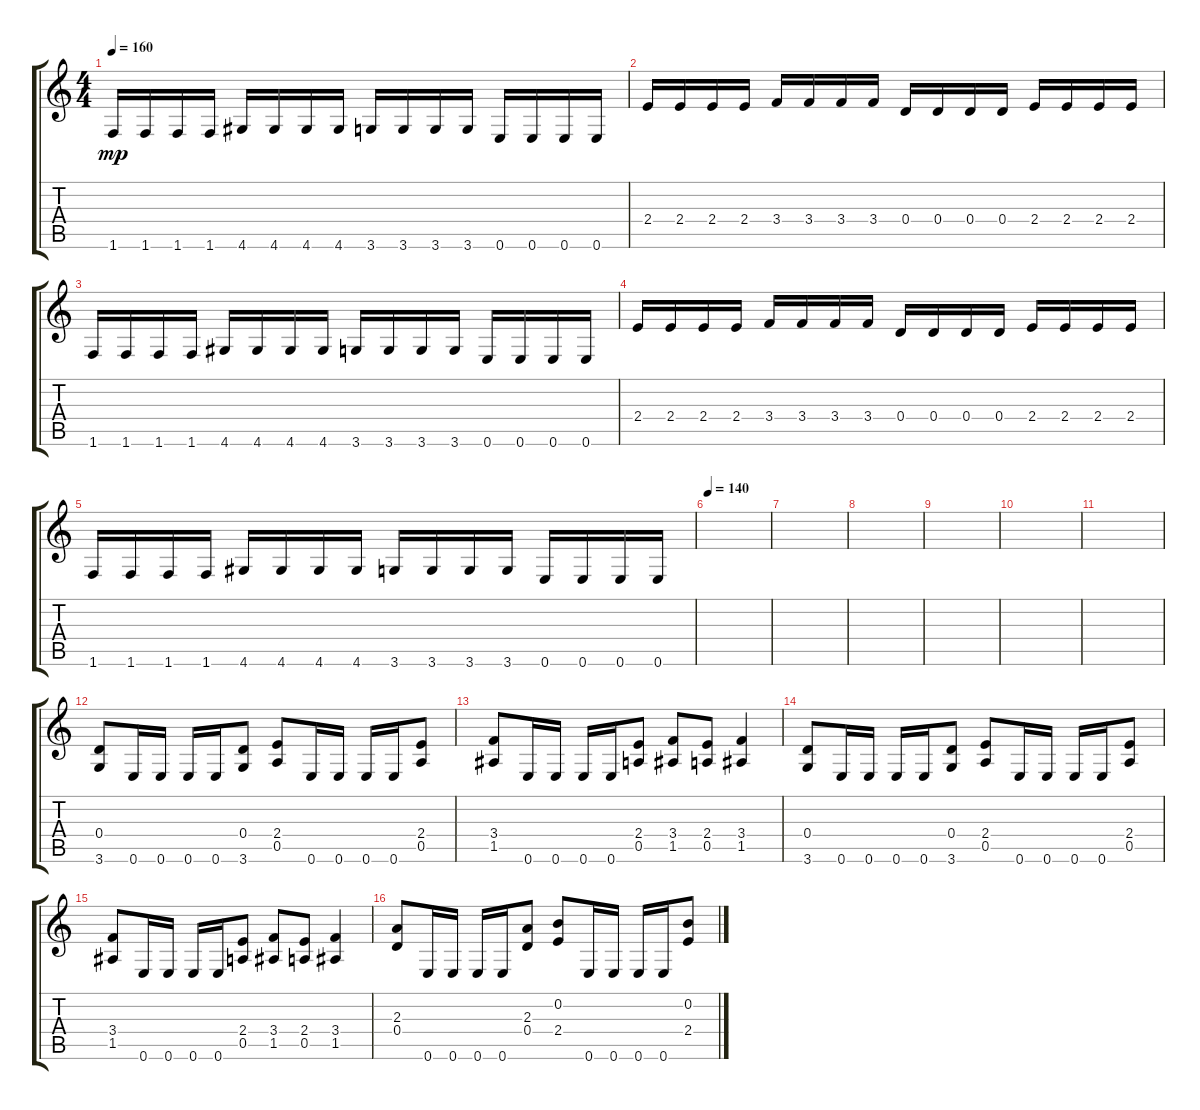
\track "" {instrument distortionguitar}
\staff {score tabs}
\tuning (E4 B3 G3 D3 A2 E2) {hide}
\ts (4 4)
\tempo 160
\clef g2
\ks c
1.6.16{dy mp} 1.6.16 1.6.16 1.6.16 4.6.16 4.6.16 4.6.16 4.6.16 3.6.16 3.6.16 3.6.16 3.6.16 0.6.16 0.6.16 0.6.16 0.6.16 |
2.4.16 2.4.16 2.4.16 2.4.16 3.4.16 3.4.16 3.4.16 3.4.16 0.4.16 0.4.16 0.4.16 0.4.16 2.4.16 2.4.16 2.4.16 2.4.16 |
1.6.16 1.6.16 1.6.16 1.6.16 4.6.16 4.6.16 4.6.16 4.6.16 3.6.16 3.6.16 3.6.16 3.6.16 0.6.16 0.6.16 0.6.16 0.6.16 |
2.4.16 2.4.16 2.4.16 2.4.16 3.4.16 3.4.16 3.4.16 3.4.16 0.4.16 0.4.16 0.4.16 0.4.16 2.4.16 2.4.16 2.4.16 2.4.16 |
1.6.16 1.6.16 1.6.16 1.6.16 4.6.16 4.6.16 4.6.16 4.6.16 3.6.16 3.6.16 3.6.16 3.6.16 0.6.16 0.6.16 0.6.16 0.6.16 |
\tempo 140
|
|
|
|
|
|
(0.4 3.6).8 0.6.16 0.6.16 0.6.16 0.6.16 (0.4 3.6).8 (2.4 0.5).8 0.6.16 0.6.16 0.6.16 0.6.16 (2.4 0.5).8 |
(3.4 1.5).8 0.6.16 0.6.16 0.6.16 0.6.16 (2.4 0.5).8 (3.4 1.5).8 (2.4 0.5).8 (3.4 1.5).4 |
(0.4 3.6).8 0.6.16 0.6.16 0.6.16 0.6.16 (0.4 3.6).8 (2.4 0.5).8 0.6.16 0.6.16 0.6.16 0.6.16 (2.4 0.5).8 |
(3.4 1.5).8 0.6.16 0.6.16 0.6.16 0.6.16 (2.4 0.5).8 (3.4 1.5).8 (2.4 0.5).8 (3.4 1.5).4 |
(2.3 0.4).8 0.6.16 0.6.16 0.6.16 0.6.16 (2.3 0.4).8 (0.2 2.4).8 0.6.16 0.6.16 0.6.16 0.6.16 (0.2 2.4).8
